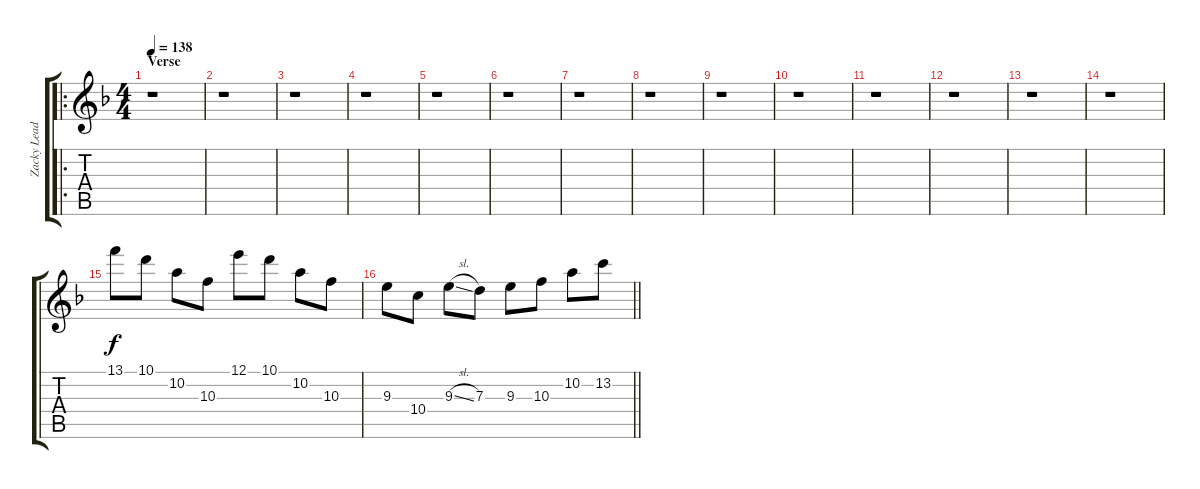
\track ("Zacky Lead" "Zacky Lead") {instrument overdrivenguitar}
\staff {score tabs}
\tuning (E4 B3 G3 D3 A2 D2) {hide}
\ro
\ts (4 4)
\section ("" "Verse")
\tempo 138
\clef g2
\ks f
r.1{dy f} |
r.1 |
r.1 |
r.1 |
r.1 |
r.1 |
r.1 |
r.1 |
r.1 |
r.1 |
r.1 |
r.1 |
r.1 |
r.1 |
13.1.8 10.1.8 10.2.8 10.3.8 12.1.8 10.1.8 10.2.8 10.3.8 |
\barLineRight lightlight
9.3.8 10.4.8 9.3{sl}.8 7.3.8 9.3.8 10.3.8 10.2.8 13.2.8
